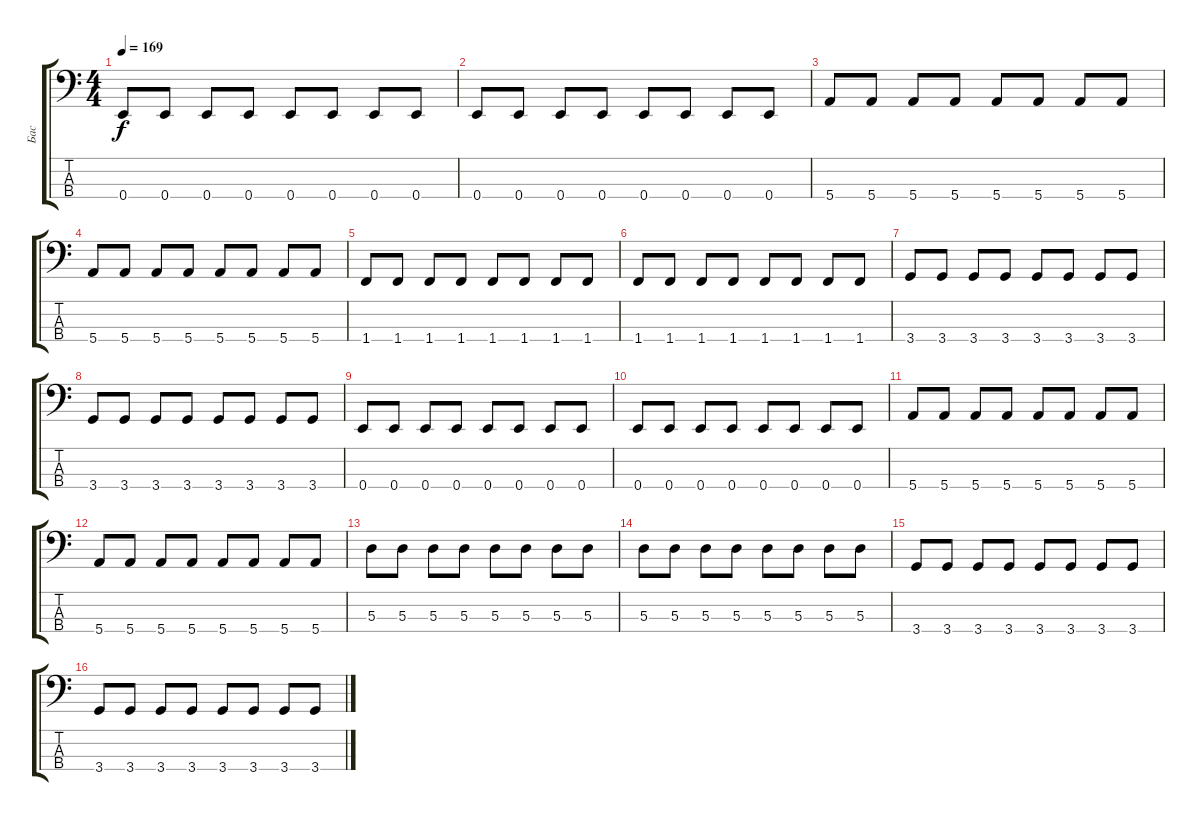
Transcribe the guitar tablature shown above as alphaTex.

\track ("Бас" "Бас") {instrument electricbassfinger}
\staff {score tabs}
\tuning (G2 D2 A1 E1) {hide}
\ts (4 4)
\tempo 169
\clef f4
\ks c
0.4.8{dy f} 0.4.8 0.4.8 0.4.8 0.4.8 0.4.8 0.4.8 0.4.8 |
0.4.8 0.4.8 0.4.8 0.4.8 0.4.8 0.4.8 0.4.8 0.4.8 |
5.4.8 5.4.8 5.4.8 5.4.8 5.4.8 5.4.8 5.4.8 5.4.8 |
5.4.8 5.4.8 5.4.8 5.4.8 5.4.8 5.4.8 5.4.8 5.4.8 |
1.4.8 1.4.8 1.4.8 1.4.8 1.4.8 1.4.8 1.4.8 1.4.8 |
1.4.8 1.4.8 1.4.8 1.4.8 1.4.8 1.4.8 1.4.8 1.4.8 |
3.4.8 3.4.8 3.4.8 3.4.8 3.4.8 3.4.8 3.4.8 3.4.8 |
3.4.8 3.4.8 3.4.8 3.4.8 3.4.8 3.4.8 3.4.8 3.4.8 |
0.4.8 0.4.8 0.4.8 0.4.8 0.4.8 0.4.8 0.4.8 0.4.8 |
0.4.8 0.4.8 0.4.8 0.4.8 0.4.8 0.4.8 0.4.8 0.4.8 |
5.4.8 5.4.8 5.4.8 5.4.8 5.4.8 5.4.8 5.4.8 5.4.8 |
5.4.8 5.4.8 5.4.8 5.4.8 5.4.8 5.4.8 5.4.8 5.4.8 |
5.3.8 5.3.8 5.3.8 5.3.8 5.3.8 5.3.8 5.3.8 5.3.8 |
5.3.8 5.3.8 5.3.8 5.3.8 5.3.8 5.3.8 5.3.8 5.3.8 |
3.4.8 3.4.8 3.4.8 3.4.8 3.4.8 3.4.8 3.4.8 3.4.8 |
3.4.8 3.4.8 3.4.8 3.4.8 3.4.8 3.4.8 3.4.8 3.4.8
